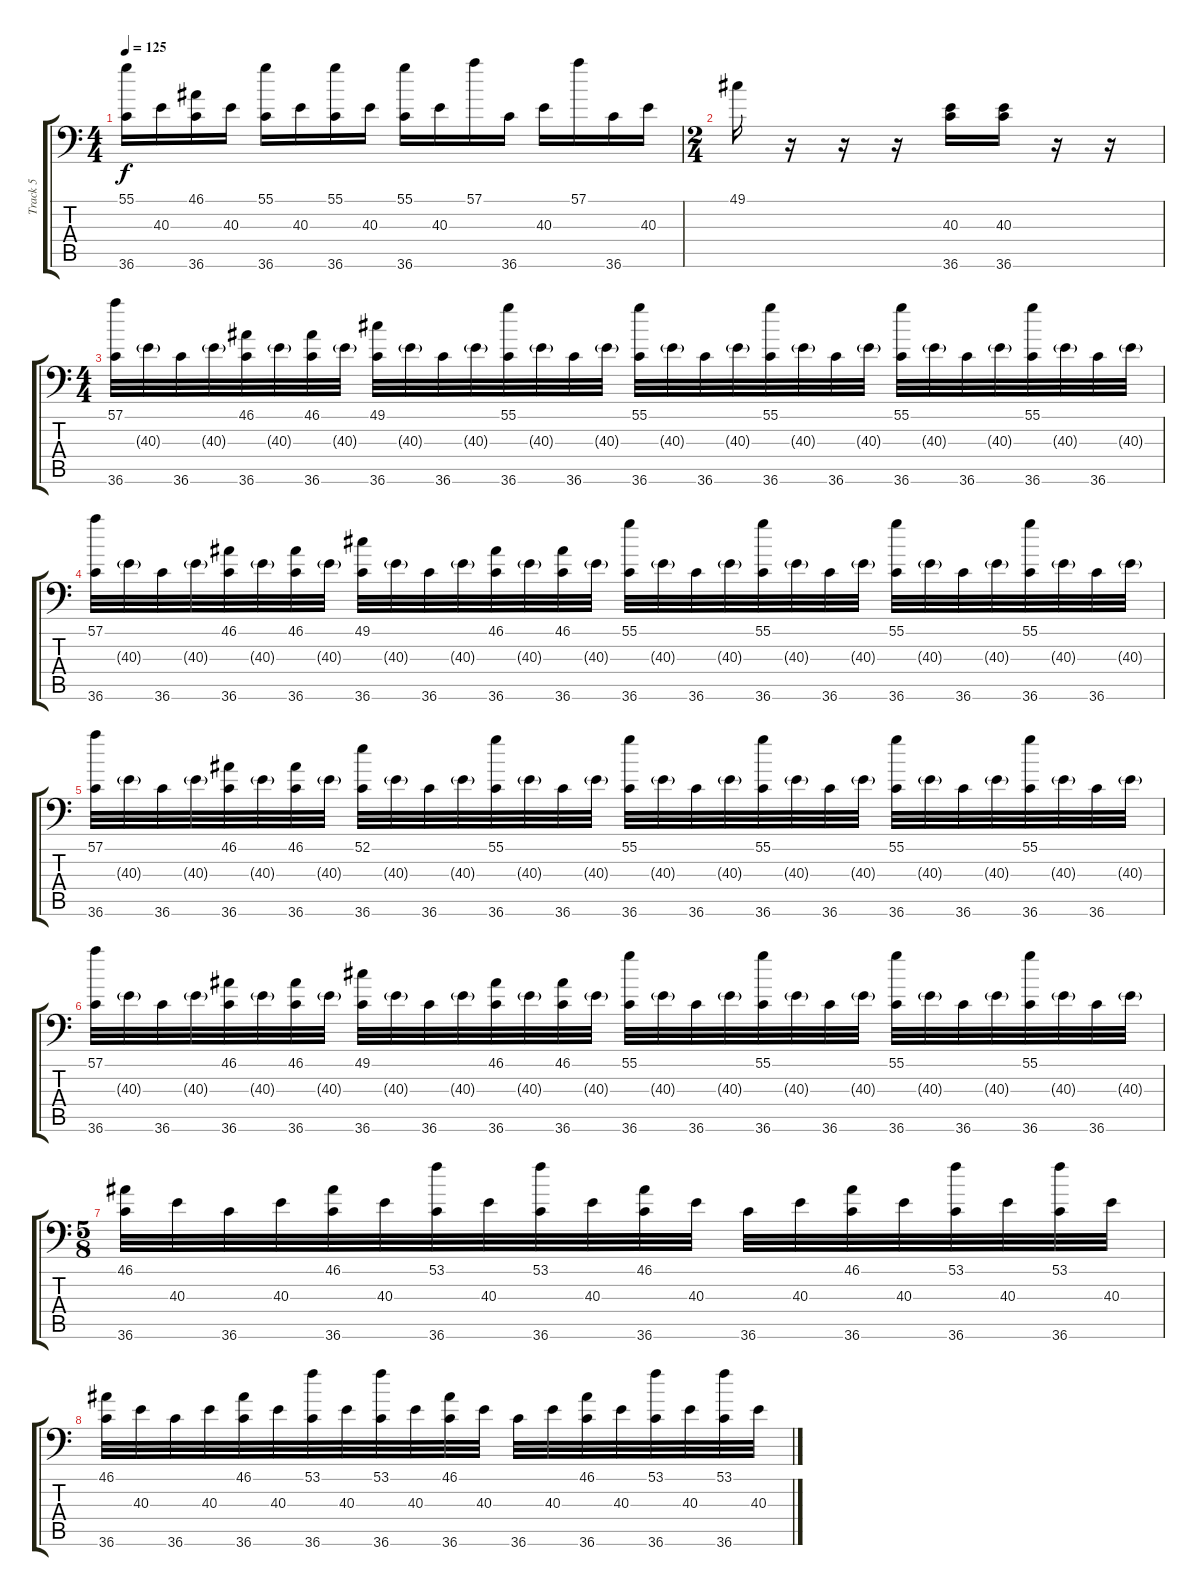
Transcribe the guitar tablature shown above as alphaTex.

\track ("Track 5" "Track 5") {instrument acousticgrandpiano}
\staff {score tabs}
\tuning (C-1 C-1 C-1 C-1 C-1 C-1) {hide}
\ts (4 4)
\tempo 125
\clef f4
\ks c
(55.1 36.6).16{dy f} 40.3.16 (46.1 36.6).16 40.3.16 (55.1 36.6).16 40.3.16 (55.1 36.6).16 40.3.16 (55.1 36.6).16 40.3.16 57.1.16 36.6.16 40.3.16 57.1.16 36.6.16 40.3.16 |
\ts (2 4)
49.1.16 r.16 r.16 r.16 (40.3 36.6).16 (40.3 36.6).16 r.16 r.16 |
\ts (4 4)
(57.1 36.6).32 40.3{g}.32 36.6.32 40.3{g}.32 (46.1 36.6).32 40.3{g}.32 (46.1 36.6).32 40.3{g}.32 (49.1 36.6).32 40.3{g}.32 36.6.32 40.3{g}.32 (55.1 36.6).32 40.3{g}.32 36.6.32 40.3{g}.32 (55.1 36.6).32 40.3{g}.32 36.6.32 40.3{g}.32 (55.1 36.6).32 40.3{g}.32 36.6.32 40.3{g}.32 (55.1 36.6).32 40.3{g}.32 36.6.32 40.3{g}.32 (55.1 36.6).32 40.3{g}.32 36.6.32 40.3{g}.32 |
(57.1 36.6).32 40.3{g}.32 36.6.32 40.3{g}.32 (46.1 36.6).32 40.3{g}.32 (46.1 36.6).32 40.3{g}.32 (49.1 36.6).32 40.3{g}.32 36.6.32 40.3{g}.32 (46.1 36.6).32 40.3{g}.32 (46.1 36.6).32 40.3{g}.32 (55.1 36.6).32 40.3{g}.32 36.6.32 40.3{g}.32 (55.1 36.6).32 40.3{g}.32 36.6.32 40.3{g}.32 (55.1 36.6).32 40.3{g}.32 36.6.32 40.3{g}.32 (55.1 36.6).32 40.3{g}.32 36.6.32 40.3{g}.32 |
(57.1 36.6).32 40.3{g}.32 36.6.32 40.3{g}.32 (46.1 36.6).32 40.3{g}.32 (46.1 36.6).32 40.3{g}.32 (52.1 36.6).32 40.3{g}.32 36.6.32 40.3{g}.32 (55.1 36.6).32 40.3{g}.32 36.6.32 40.3{g}.32 (55.1 36.6).32 40.3{g}.32 36.6.32 40.3{g}.32 (55.1 36.6).32 40.3{g}.32 36.6.32 40.3{g}.32 (55.1 36.6).32 40.3{g}.32 36.6.32 40.3{g}.32 (55.1 36.6).32 40.3{g}.32 36.6.32 40.3{g}.32 |
(57.1 36.6).32 40.3{g}.32 36.6.32 40.3{g}.32 (46.1 36.6).32 40.3{g}.32 (46.1 36.6).32 40.3{g}.32 (49.1 36.6).32 40.3{g}.32 36.6.32 40.3{g}.32 (46.1 36.6).32 40.3{g}.32 (46.1 36.6).32 40.3{g}.32 (55.1 36.6).32 40.3{g}.32 36.6.32 40.3{g}.32 (55.1 36.6).32 40.3{g}.32 36.6.32 40.3{g}.32 (55.1 36.6).32 40.3{g}.32 36.6.32 40.3{g}.32 (55.1 36.6).32 40.3{g}.32 36.6.32 40.3{g}.32 |
\ts (5 8)
(46.1 36.6).32 40.3.32 36.6.32 40.3.32 (46.1 36.6).32 40.3.32 (53.1 36.6).32 40.3.32 (53.1 36.6).32 40.3.32 (46.1 36.6).32 40.3.32 36.6.32 40.3.32 (46.1 36.6).32 40.3.32 (53.1 36.6).32 40.3.32 (53.1 36.6).32 40.3.32 |
(46.1 36.6).32 40.3.32 36.6.32 40.3.32 (46.1 36.6).32 40.3.32 (53.1 36.6).32 40.3.32 (53.1 36.6).32 40.3.32 (46.1 36.6).32 40.3.32 36.6.32 40.3.32 (46.1 36.6).32 40.3.32 (53.1 36.6).32 40.3.32 (53.1 36.6).32 40.3.32
